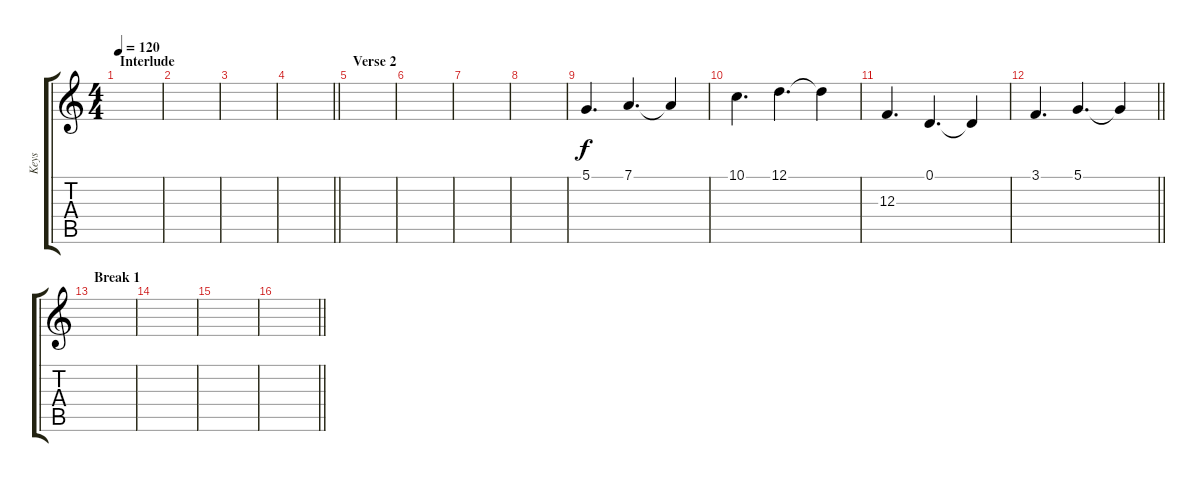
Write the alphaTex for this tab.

\track ("Keys" "Keys") {instrument stringensemble1}
\staff {score tabs}
\tuning (D4 A3 F3 C3 G2 D2) {hide}
\ts (4 4)
\section ("" "Interlude")
\tempo 120
\clef g2
\ks c
|
|
|
\barLineRight lightlight
|
\section ("" "Verse 2")
|
|
|
|
5.1.4{d} 7.1.4{d} 7.1{t}.4 |
10.1.4{d} 12.1.4{d} 12.1{t}.4 |
12.3.4{d} 0.1.4{d} 0.1{t}.4 |
\barLineRight lightlight
3.1.4{d} 5.1.4{d} 5.1{t}.4 |
\section ("" "Break 1")
|
|
|
\barLineRight lightlight
